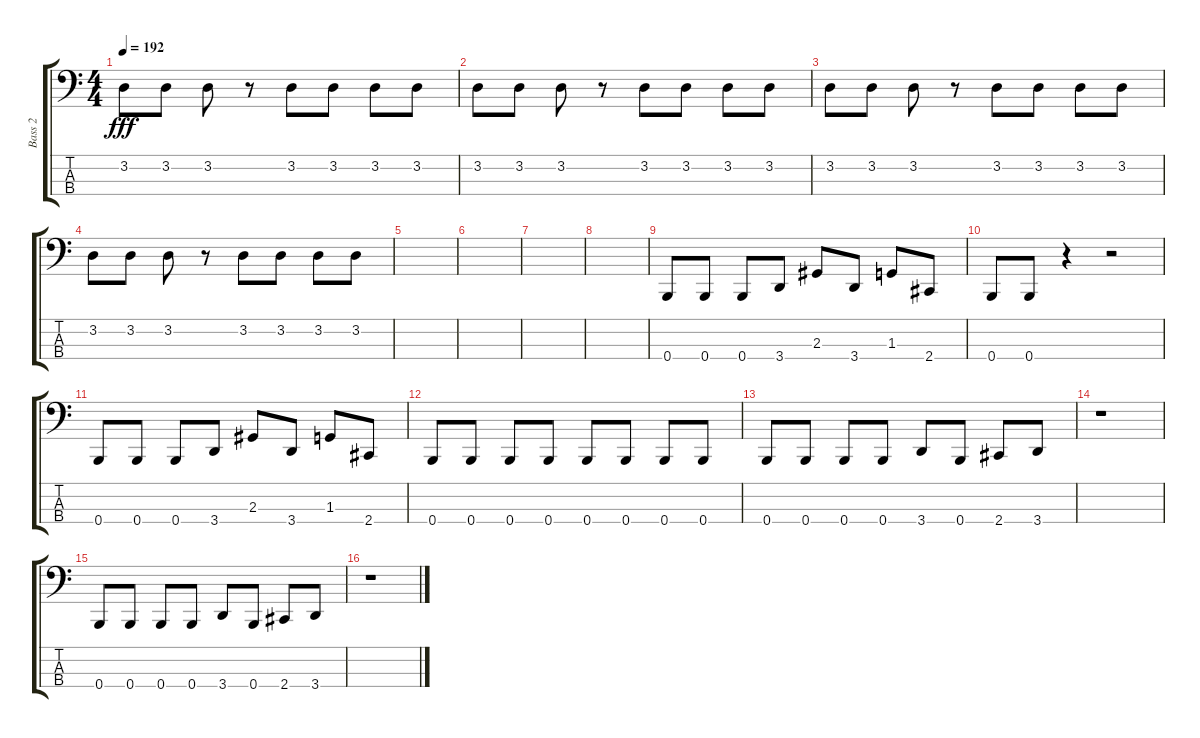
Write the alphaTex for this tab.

\track ("Bass 2" "Bass 2") {instrument electricbasspick}
\staff {score tabs}
\tuning (E2 B1 Gb1 B0) {hide}
\ts (4 4)
\tempo 192
\clef f4
\ks c
3.2.8{dy fff} 3.2.8 3.2.8 r.8 3.2.8 3.2.8 3.2.8 3.2.8 |
3.2.8 3.2.8 3.2.8 r.8 3.2.8 3.2.8 3.2.8 3.2.8 |
3.2.8 3.2.8 3.2.8 r.8 3.2.8 3.2.8 3.2.8 3.2.8 |
3.2.8 3.2.8 3.2.8 r.8 3.2.8 3.2.8 3.2.8 3.2.8 |
|
|
|
|
0.4.8 0.4.8 0.4.8 3.4.8 2.3.8 3.4.8 1.3.8 2.4.8 |
0.4.8 0.4.8 r.4 r.2 |
0.4.8 0.4.8 0.4.8 3.4.8 2.3.8 3.4.8 1.3.8 2.4.8 |
0.4.8 0.4.8 0.4.8 0.4.8 0.4.8 0.4.8 0.4.8 0.4.8 |
0.4.8 0.4.8 0.4.8 0.4.8 3.4.8 0.4.8 2.4.8 3.4.8 |
r.1 |
0.4.8 0.4.8 0.4.8 0.4.8 3.4.8 0.4.8 2.4.8 3.4.8 |
r.1
